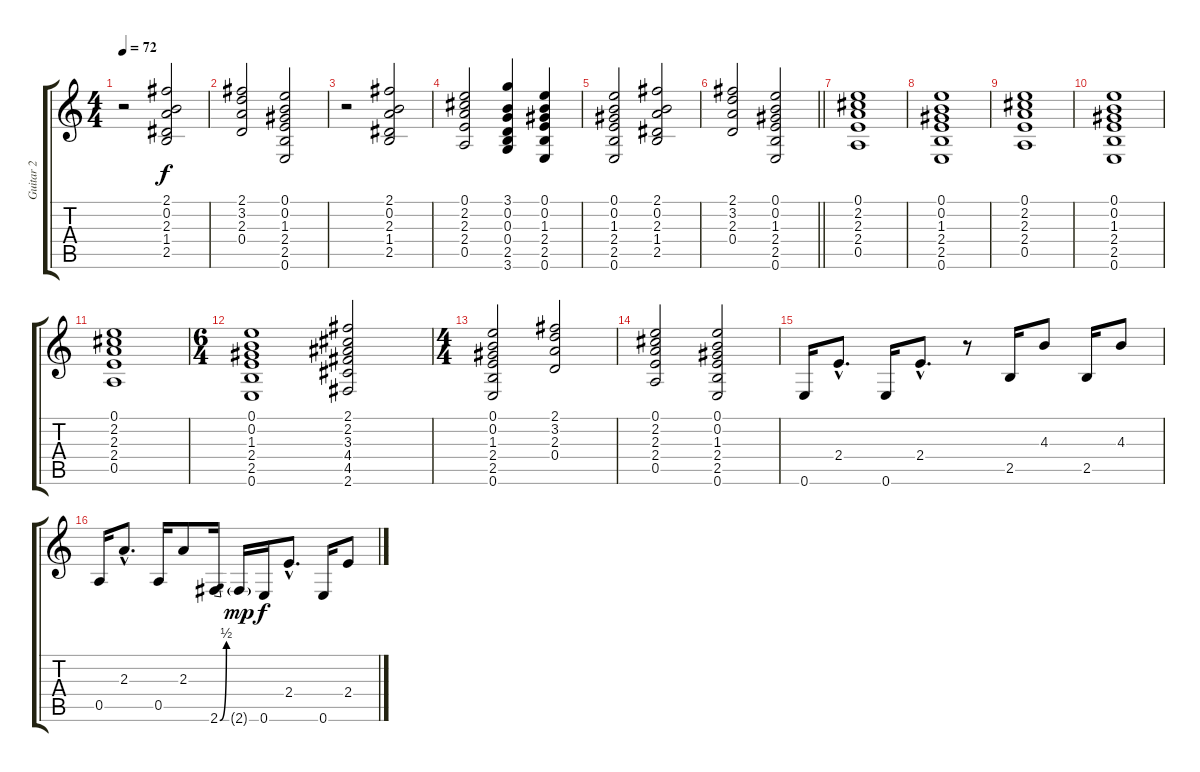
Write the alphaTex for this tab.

\track ("Guitar 2" "Guitar 2") {instrument electricguitarclean}
\staff {score tabs}
\tuning (E4 B3 G3 D3 A2 E2) {hide}
\ts (4 4)
\tempo 72
\clef g2
\ks c
r.2{dy f} (2.1 0.2 2.3 1.4 2.5).2 |
(2.1 3.2 2.3 0.4).2 (0.1 0.2 1.3 2.4 2.5 0.6).2 |
r.2 (2.1 0.2 2.3 1.4 2.5).2 |
(0.1 2.2 2.3 2.4 0.5).2 (3.1 0.2 0.3 0.4 2.5 3.6).4 (0.1 0.2 1.3 2.4 2.5 0.6).4 |
(0.1 0.2 1.3 2.4 2.5 0.6).2 (2.1 0.2 2.3 1.4 2.5).2 |
\barLineRight lightlight
(2.1 3.2 2.3 0.4).2 (0.1 0.2 1.3 2.4 2.5 0.6).2 |
(0.1 2.2 2.3 2.4 0.5).1 |
(0.1 0.2 1.3 2.4 2.5 0.6).1 |
(0.1 2.2 2.3 2.4 0.5).1 |
(0.1 0.2 1.3 2.4 2.5 0.6).1 |
(0.1 2.2 2.3 2.4 0.5).1 |
\ts (6 4)
(0.1 0.2 1.3 2.4 2.5 0.6).1 (2.1 2.2 3.3 4.4 4.5 2.6).2 |
\ts (4 4)
(0.1 0.2 1.3 2.4 2.5 0.6).2 (2.1 3.2 2.3 0.4).2 |
(0.1 2.2 2.3 2.4 0.5).2 (0.1 0.2 1.3 2.4 2.5 0.6).2 |
0.6.16{volume 9 instrument electricguitarclean} 2.4{hac}.8{d} 0.6.16 2.4{hac}.8{d} r.8 2.5.16 4.3.8 2.5.16 4.3.8 |
0.5.16 2.3{hac}.8{d} 0.5.16 2.3.8 2.6{be (bend 0 0 60 2)}.16 2.6{g}.16{dy mp} 0.6.16{dy f} 2.4{hac}.8{d} 0.6.16 2.4.8
